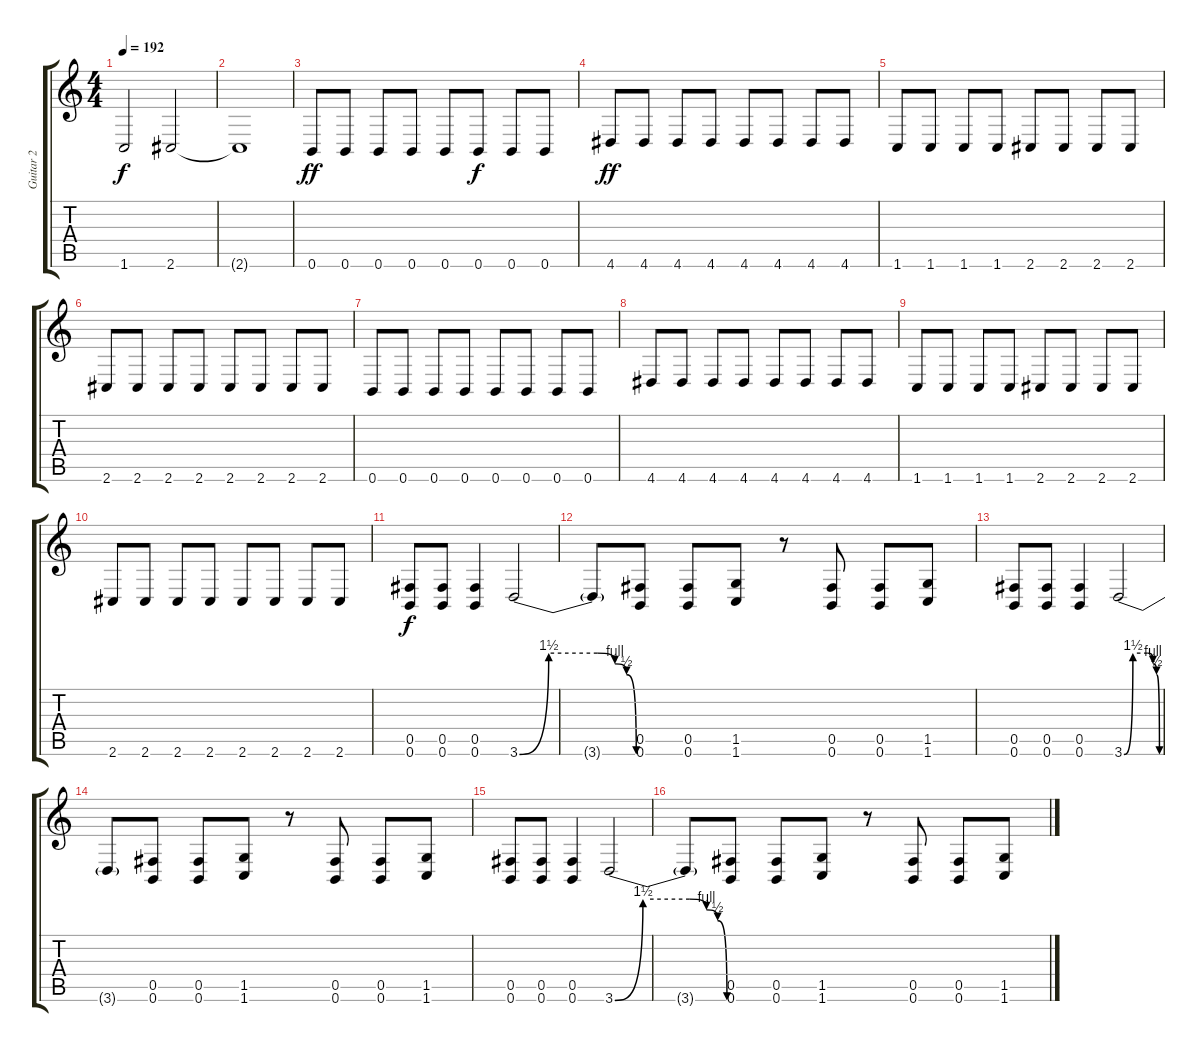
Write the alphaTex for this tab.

\track ("Guitar 2" "Guitar 2") {instrument overdrivenguitar}
\staff {score tabs}
\tuning (Db4 Ab3 E3 B2 Gb2 B1) {hide}
\ts (4 4)
\tempo 192
\clef g2
\ks c
1.6.2{dy f} 2.6.2 |
2.6{t}.1 |
0.6.8{dy ff} 0.6.8 0.6.8 0.6.8 0.6.8 0.6.8{dy f} 0.6.8 0.6.8 |
4.6.8{dy ff} 4.6.8 4.6.8 4.6.8 4.6.8 4.6.8 4.6.8 4.6.8 |
1.6.8 1.6.8 1.6.8 1.6.8 2.6.8 2.6.8 2.6.8 2.6.8 |
2.6.8 2.6.8 2.6.8 2.6.8 2.6.8 2.6.8 2.6.8 2.6.8 |
0.6.8 0.6.8 0.6.8 0.6.8 0.6.8 0.6.8 0.6.8 0.6.8 |
4.6.8 4.6.8 4.6.8 4.6.8 4.6.8 4.6.8 4.6.8 4.6.8 |
1.6.8 1.6.8 1.6.8 1.6.8 2.6.8 2.6.8 2.6.8 2.6.8 |
2.6.8 2.6.8 2.6.8 2.6.8 2.6.8 2.6.8 2.6.8 2.6.8 |
(0.5 0.6).8{dy f} (0.5 0.6).8 (0.5 0.6).4 3.6{be (custom 0 0 15 6 40 6 49 4 55 2 60 0)}.2 |
3.6{t}.8 (0.5 0.6).8 (0.5 0.6).8 (1.5 1.6).8 r.8 (0.5 0.6).8 (0.5 0.6).8 (1.5 1.6).8 |
(0.5 0.6).8 (0.5 0.6).8 (0.5 0.6).4 3.6{be (custom 0 0 15 6 40 6 49 4 55 2 60 0)}.2 |
3.6{t}.8 (0.5 0.6).8 (0.5 0.6).8 (1.5 1.6).8 r.8 (0.5 0.6).8 (0.5 0.6).8 (1.5 1.6).8 |
(0.5 0.6).8 (0.5 0.6).8 (0.5 0.6).4 3.6{be (custom 0 0 15 6 40 6 49 4 55 2 60 0)}.2 |
3.6{t}.8 (0.5 0.6).8 (0.5 0.6).8 (1.5 1.6).8 r.8 (0.5 0.6).8 (0.5 0.6).8 (1.5 1.6).8
